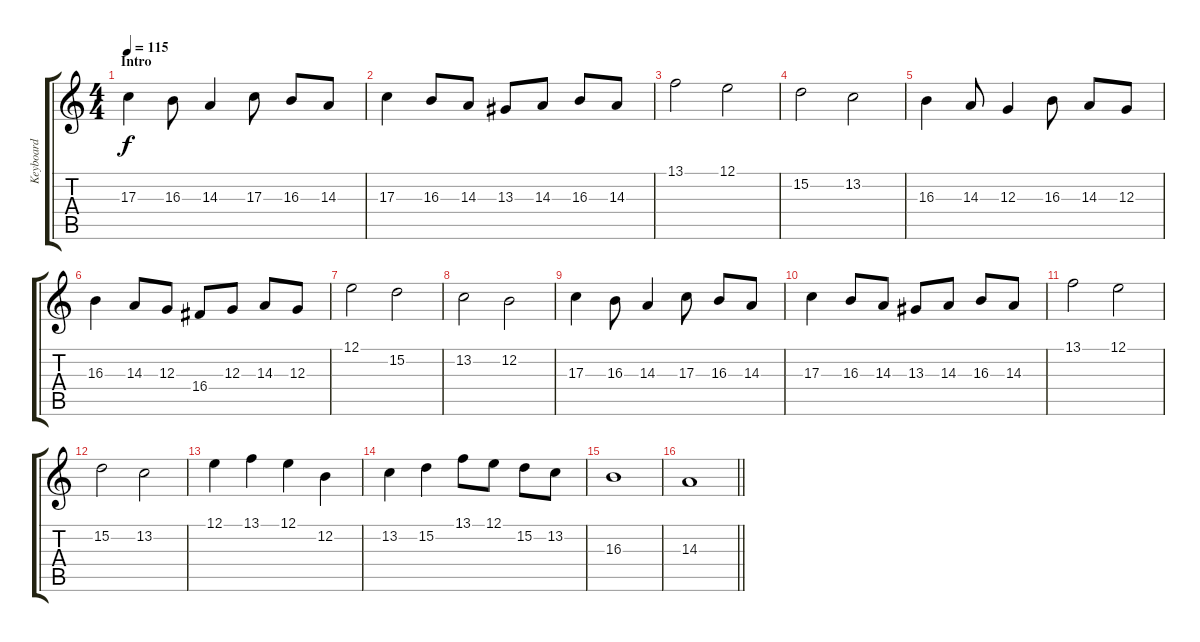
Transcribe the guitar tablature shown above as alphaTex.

\track ("Keyboard" "Keyboard") {instrument violin}
\staff {score tabs}
\tuning (E4 B3 G3 D3 A2 E2) {hide}
\ts (4 4)
\section ("" "Intro")
\tempo 115
\clef g2
\ks c
17.3.4{dy f instrument violin} 16.3.8 14.3.4 17.3.8 16.3.8 14.3.8 |
17.3.4 16.3.8 14.3.8 13.3.8 14.3.8 16.3.8 14.3.8 |
13.1.2 12.1.2 |
15.2.2 13.2.2 |
16.3.4 14.3.8 12.3.4 16.3.8 14.3.8 12.3.8 |
16.3.4 14.3.8 12.3.8 16.4.8 12.3.8 14.3.8 12.3.8 |
12.1.2 15.2.2 |
13.2.2 12.2.2 |
17.3.4 16.3.8 14.3.4 17.3.8 16.3.8 14.3.8 |
17.3.4 16.3.8 14.3.8 13.3.8 14.3.8 16.3.8 14.3.8 |
13.1.2 12.1.2 |
15.2.2 13.2.2 |
12.1.4 13.1.4 12.1.4 12.2.4 |
13.2.4 15.2.4 13.1.8 12.1.8 15.2.8 13.2.8 |
16.3.1 |
\barLineRight lightlight
14.3.1
